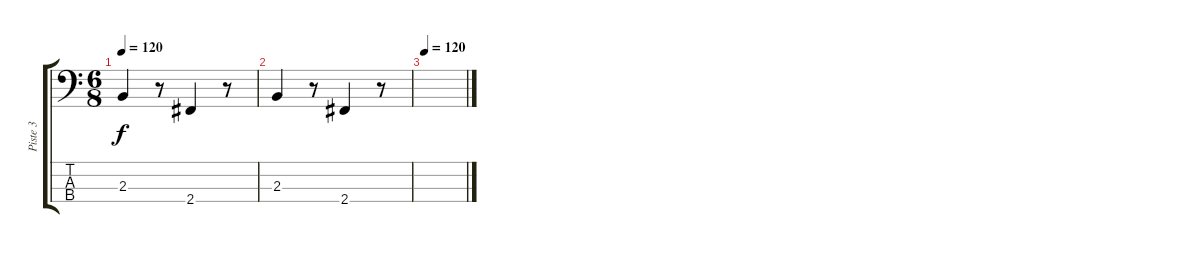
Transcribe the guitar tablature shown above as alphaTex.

\track ("Piste 3" "Piste 3") {instrument slapbass2}
\staff {score tabs}
\tuning (G2 D2 A1 E1) {hide}
\ts (6 8)
\tempo 120
\clef f4
\ks c
2.3.4{dy f} r.8 2.4.4 r.8 |
2.3.4 r.8 2.4.4 r.8 |
\tempo 120
